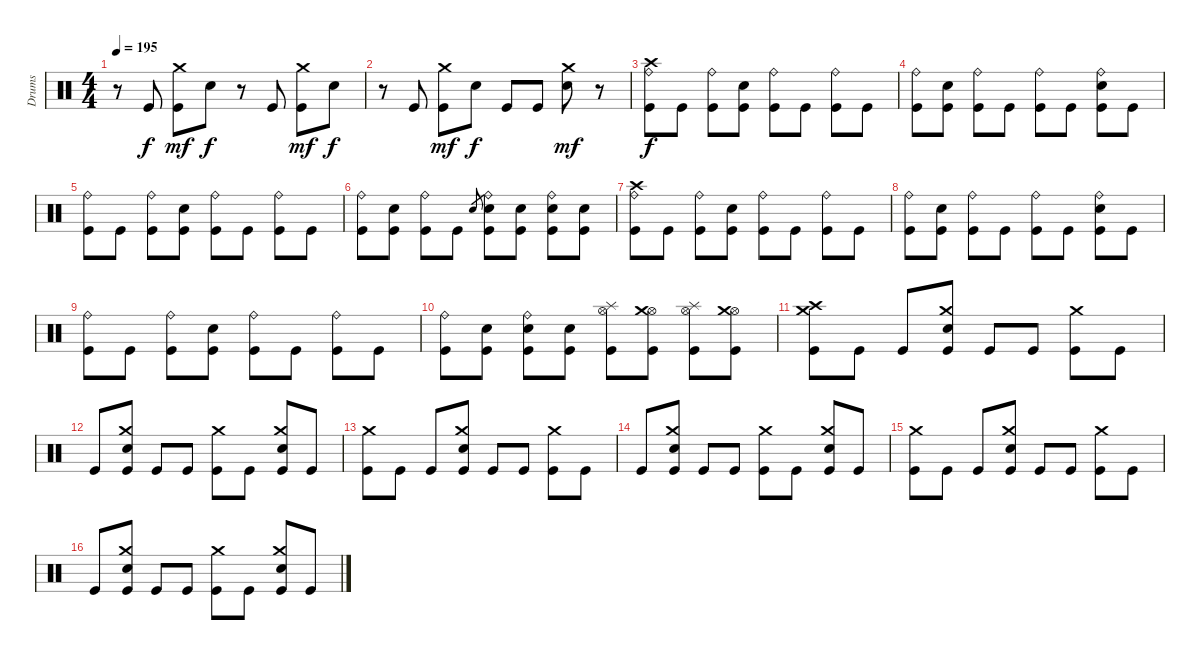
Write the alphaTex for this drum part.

\track ("Drums" "Drums") {instrument percussion}
\staff {score}
\articulation defaults
\ts (4 4)
\tempo 195
\clef neutral
\ks c
r.8{dy f} "Kick (hit)".8 ("Crash medium (hit)" "Kick (hit)").8{dy mf} "Electric Snare (hit)".8{dy f} r.8 "Kick (hit)".8 ("Crash medium (hit)" "Kick (hit)").8{dy mf} "Electric Snare (hit)".8{dy f} |
r.8 "Kick (hit)".8 ("Crash medium (hit)" "Kick (hit)").8{dy mf} "Electric Snare (hit)".8{dy f} "Kick (hit)".8 "Kick (hit)".8 ("Crash medium (hit)" "Electric Snare (hit)").8{dy mf} r.8 |
("Crash high (hit)" "Ride (bell)" "Kick (hit)").8{dy f} "Kick (hit)".8 ("Ride (bell)" "Kick (hit)").8 ("Electric Snare (hit)" "Kick (hit)").8 ("Ride (bell)" "Kick (hit)").8 "Kick (hit)".8 ("Ride (bell)" "Kick (hit)").8 "Kick (hit)".8 |
("Ride (bell)" "Kick (hit)").8 ("Electric Snare (hit)" "Kick (hit)").8 ("Ride (bell)" "Kick (hit)").8 "Kick (hit)".8 ("Ride (bell)" "Kick (hit)").8 "Kick (hit)".8 ("Ride (bell)" "Electric Snare (hit)" "Kick (hit)").8 "Kick (hit)".8 |
("Ride (bell)" "Kick (hit)").8 "Kick (hit)".8 ("Ride (bell)" "Kick (hit)").8 ("Electric Snare (hit)" "Kick (hit)").8 ("Ride (bell)" "Kick (hit)").8 "Kick (hit)".8 ("Ride (bell)" "Kick (hit)").8 "Kick (hit)".8 |
("Ride (bell)" "Kick (hit)").8 ("Electric Snare (hit)" "Kick (hit)").8 ("Ride (bell)" "Kick (hit)").8 "Kick (hit)".8 "Electric Snare (hit)".8{gr} ("Ride (bell)" "Electric Snare (hit)" "Kick (hit)").8 ("Electric Snare (hit)" "Kick (hit)").8 ("Ride (bell)" "Electric Snare (hit)" "Kick (hit)").8 ("Electric Snare (hit)" "Kick (hit)").8 |
("Crash high (hit)" "Ride (bell)" "Kick (hit)").8 "Kick (hit)".8 ("Ride (bell)" "Kick (hit)").8 ("Electric Snare (hit)" "Kick (hit)").8 ("Ride (bell)" "Kick (hit)").8 "Kick (hit)".8 ("Ride (bell)" "Kick (hit)").8 "Kick (hit)".8 |
("Ride (bell)" "Kick (hit)").8 ("Electric Snare (hit)" "Kick (hit)").8 ("Ride (bell)" "Kick (hit)").8 "Kick (hit)".8 ("Ride (bell)" "Kick (hit)").8 "Kick (hit)".8 ("Ride (bell)" "Electric Snare (hit)" "Kick (hit)").8 "Kick (hit)".8 |
("Ride (bell)" "Kick (hit)").8 "Kick (hit)".8 ("Ride (bell)" "Kick (hit)").8 ("Electric Snare (hit)" "Kick (hit)").8 ("Ride (bell)" "Kick (hit)").8 "Kick (hit)".8 ("Ride (bell)" "Kick (hit)").8 "Kick (hit)".8 |
("Ride (bell)" "Kick (hit)").8 ("Electric Snare (hit)" "Kick (hit)").8 ("Ride (bell)" "Electric Snare (hit)" "Kick (hit)").8 ("Electric Snare (hit)" "Kick (hit)").8 ("Hi-Hat (open)" "Splash (hit)" "Kick (hit)").8 ("Hi-Hat (open)" "Crash medium (hit)" "Kick (hit)").8 ("Hi-Hat (open)" "Splash (hit)" "Kick (hit)").8 ("Hi-Hat (open)" "Crash medium (hit)" "Kick (hit)").8 |
("Crash high (hit)" "Crash medium (hit)" "Kick (hit)").8 "Kick (hit)".8 "Kick (hit)".8 ("Crash medium (hit)" "Electric Snare (hit)" "Kick (hit)").8 "Kick (hit)".8 "Kick (hit)".8 ("Crash medium (hit)" "Kick (hit)").8 "Kick (hit)".8 |
"Kick (hit)".8 ("Crash medium (hit)" "Electric Snare (hit)" "Kick (hit)").8 "Kick (hit)".8 "Kick (hit)".8 ("Crash medium (hit)" "Kick (hit)").8 "Kick (hit)".8 ("Crash medium (hit)" "Electric Snare (hit)" "Kick (hit)").8 "Kick (hit)".8 |
("Crash medium (hit)" "Kick (hit)").8 "Kick (hit)".8 "Kick (hit)".8 ("Crash medium (hit)" "Electric Snare (hit)" "Kick (hit)").8 "Kick (hit)".8 "Kick (hit)".8 ("Crash medium (hit)" "Kick (hit)").8 "Kick (hit)".8 |
"Kick (hit)".8 ("Crash medium (hit)" "Electric Snare (hit)" "Kick (hit)").8 "Kick (hit)".8 "Kick (hit)".8 ("Crash medium (hit)" "Kick (hit)").8 "Kick (hit)".8 ("Crash medium (hit)" "Electric Snare (hit)" "Kick (hit)").8 "Kick (hit)".8 |
("Crash medium (hit)" "Kick (hit)").8 "Kick (hit)".8 "Kick (hit)".8 ("Crash medium (hit)" "Electric Snare (hit)" "Kick (hit)").8 "Kick (hit)".8 "Kick (hit)".8 ("Crash medium (hit)" "Kick (hit)").8 "Kick (hit)".8 |
"Kick (hit)".8 ("Crash medium (hit)" "Electric Snare (hit)" "Kick (hit)").8 "Kick (hit)".8 "Kick (hit)".8 ("Crash medium (hit)" "Kick (hit)").8 "Kick (hit)".8 ("Crash medium (hit)" "Electric Snare (hit)" "Kick (hit)").8 "Kick (hit)".8
